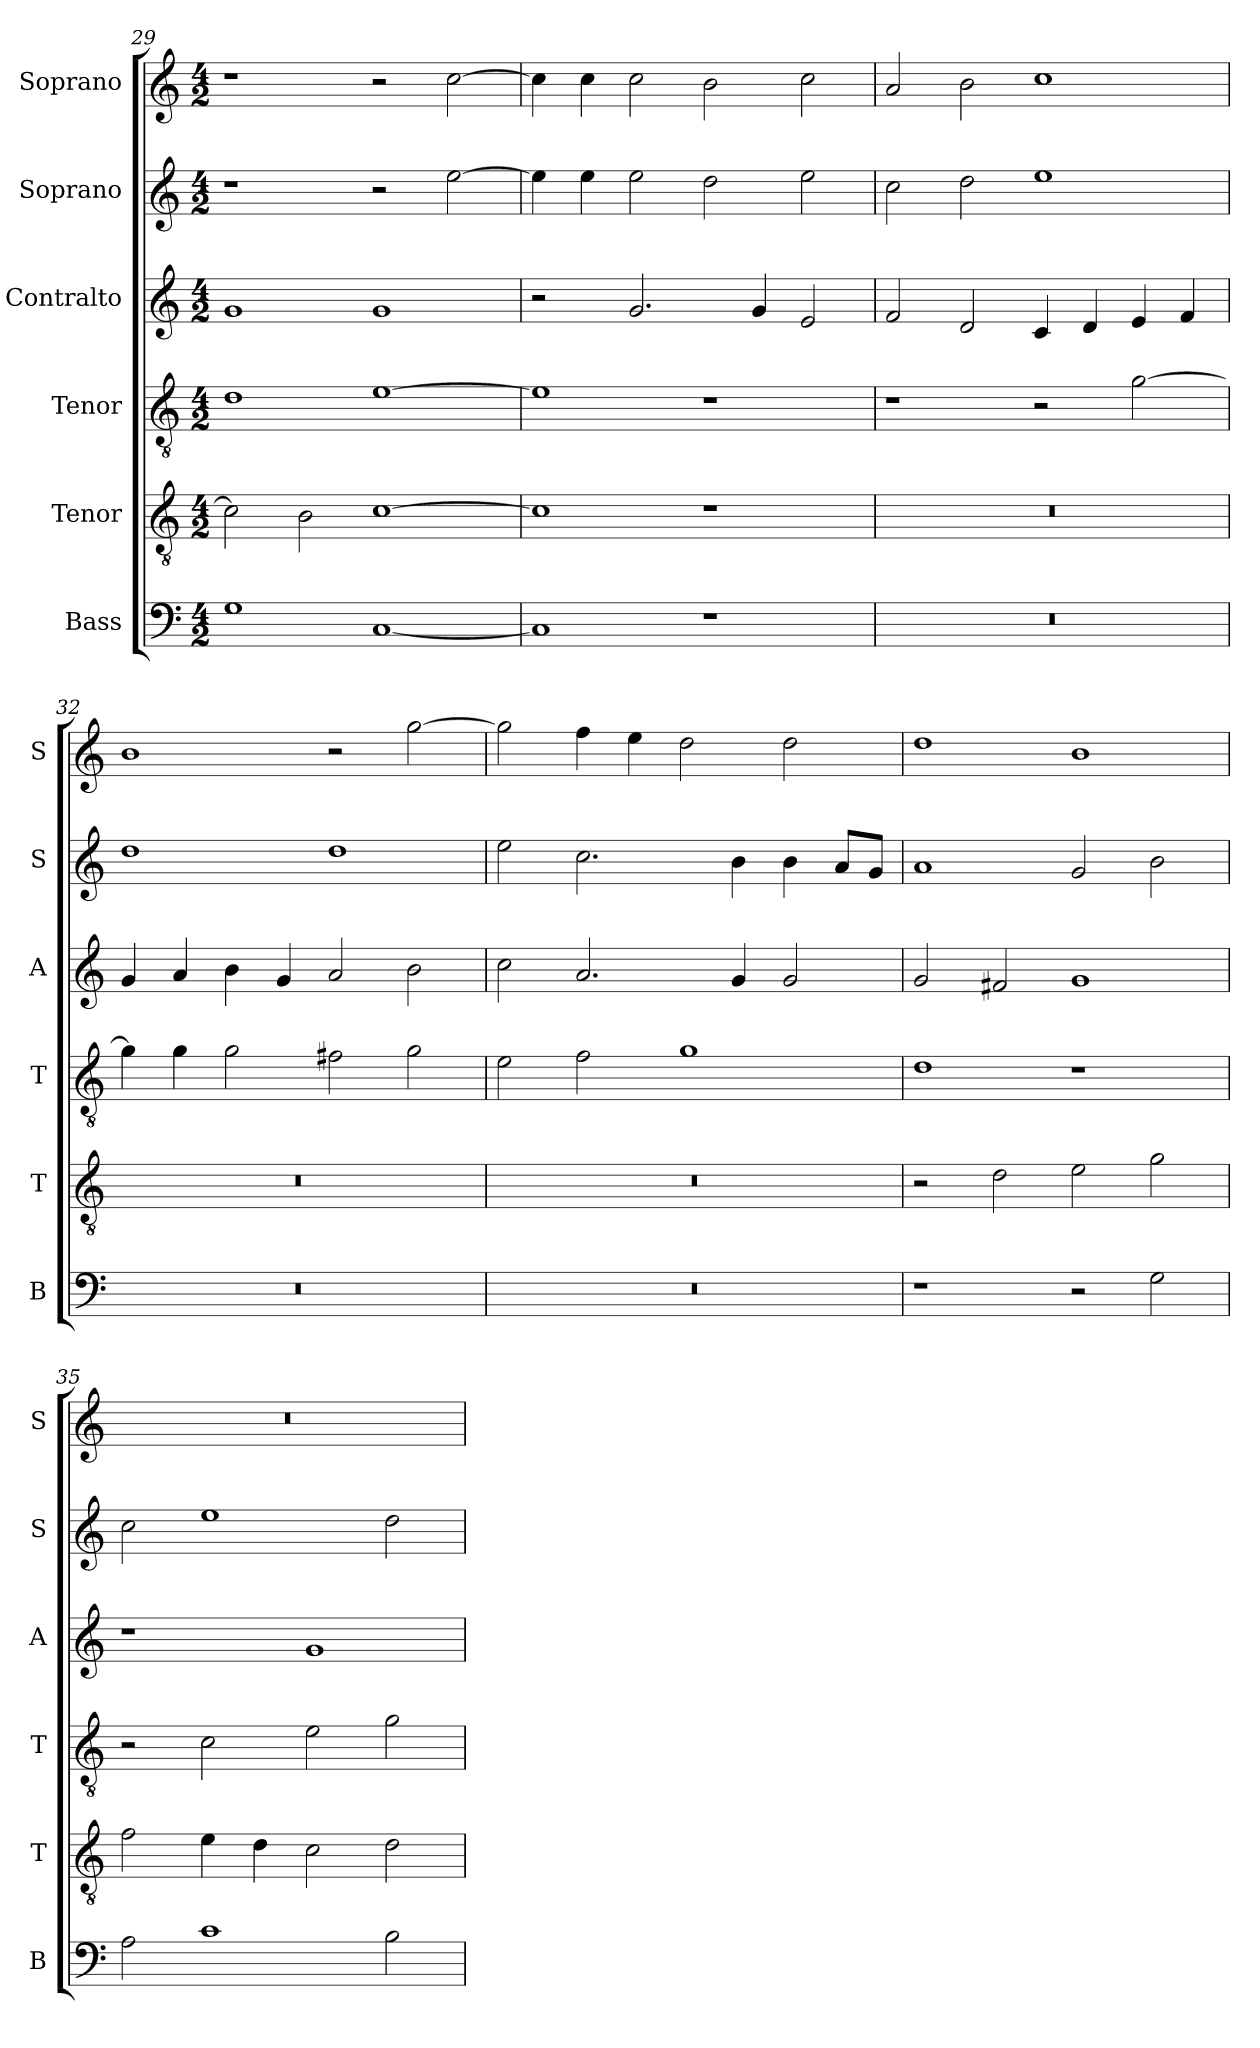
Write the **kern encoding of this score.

**kern	**kern	**kern	**kern	**kern	**kern
*part6	*part5	*part4	*part3	*part2	*part1
*staff6	*staff5	*staff4	*staff3	*staff2	*staff1
*I"Bass	*I"Tenor	*I"Tenor	*I"Contralto	*I"Soprano	*I"Soprano
*I'B	*I'T	*I'T	*I'A	*I'S	*I'S
*clefF4	*clefGv2	*clefGv2	*clefG2	*clefG2	*clefG2
*k[]	*k[]	*k[]	*k[]	*k[]	*k[]
*C:ion	*C:ion	*C:ion	*C:ion	*C:ion	*C:ion
*M4/2	*M4/2	*M4/2	*M4/2	*M4/2	*M4/2
=29	=29	=29	=29	=29	=29
1G	2c]	1d	1g	1r	1r
.	2B	.	.	.	.
[1C	[1c	[1e	1g	2r	2r
.	.	.	.	[2ee	[2cc
=30	=30	=30	=30	=30	=30
1C]	1c]	1e]	2r	4ee]	4cc]
.	.	.	.	4ee	4cc
.	.	.	2.g	2ee	2cc
1r	1r	1r	.	2dd	2b
.	.	.	4g	.	.
.	.	.	2e	2ee	2cc
=31	=31	=31	=31	=31	=31
0r	0r	1r	2f	2cc	2a
.	.	.	2d	2dd	2b
.	.	2r	4c	1ee	1cc
.	.	.	4d	.	.
.	.	[2g	4e	.	.
.	.	.	4f	.	.
=32	=32	=32	=32	=32	=32
0r	0r	4g]	4g	1dd	1b
.	.	4g	4a	.	.
.	.	2g	4b	.	.
.	.	.	4g	.	.
.	.	2f#X	2a	1dd	2r
.	.	2g	2b	.	[2gg
=33	=33	=33	=33	=33	=33
0r	0r	2e	2cc	2ee	2gg]
.	.	2f	2.a	2.cc	4ff
.	.	.	.	.	4ee
.	.	1g	.	.	2dd
.	.	.	4g	4b	.
.	.	.	2g	4b	2dd
.	.	.	.	8a/L	.
.	.	.	.	8g/J	.
=34	=34	=34	=34	=34	=34
1r	2r	1d	2g	1a	1dd
.	2d	.	2f#X	.	.
2r	2e	1r	1g	2g	1b
2G	2g	.	.	2b	.
=35	=35	=35	=35	=35	=35
2A	2f	2r	1r	2cc	0r
1c	4e	2c	.	1ee	.
.	4d	.	.	.	.
.	2c	2e	1g	.	.
2B	2d	2g	.	2dd	.
=	=	=	=	=	=
*-	*-	*-	*-	*-	*-
